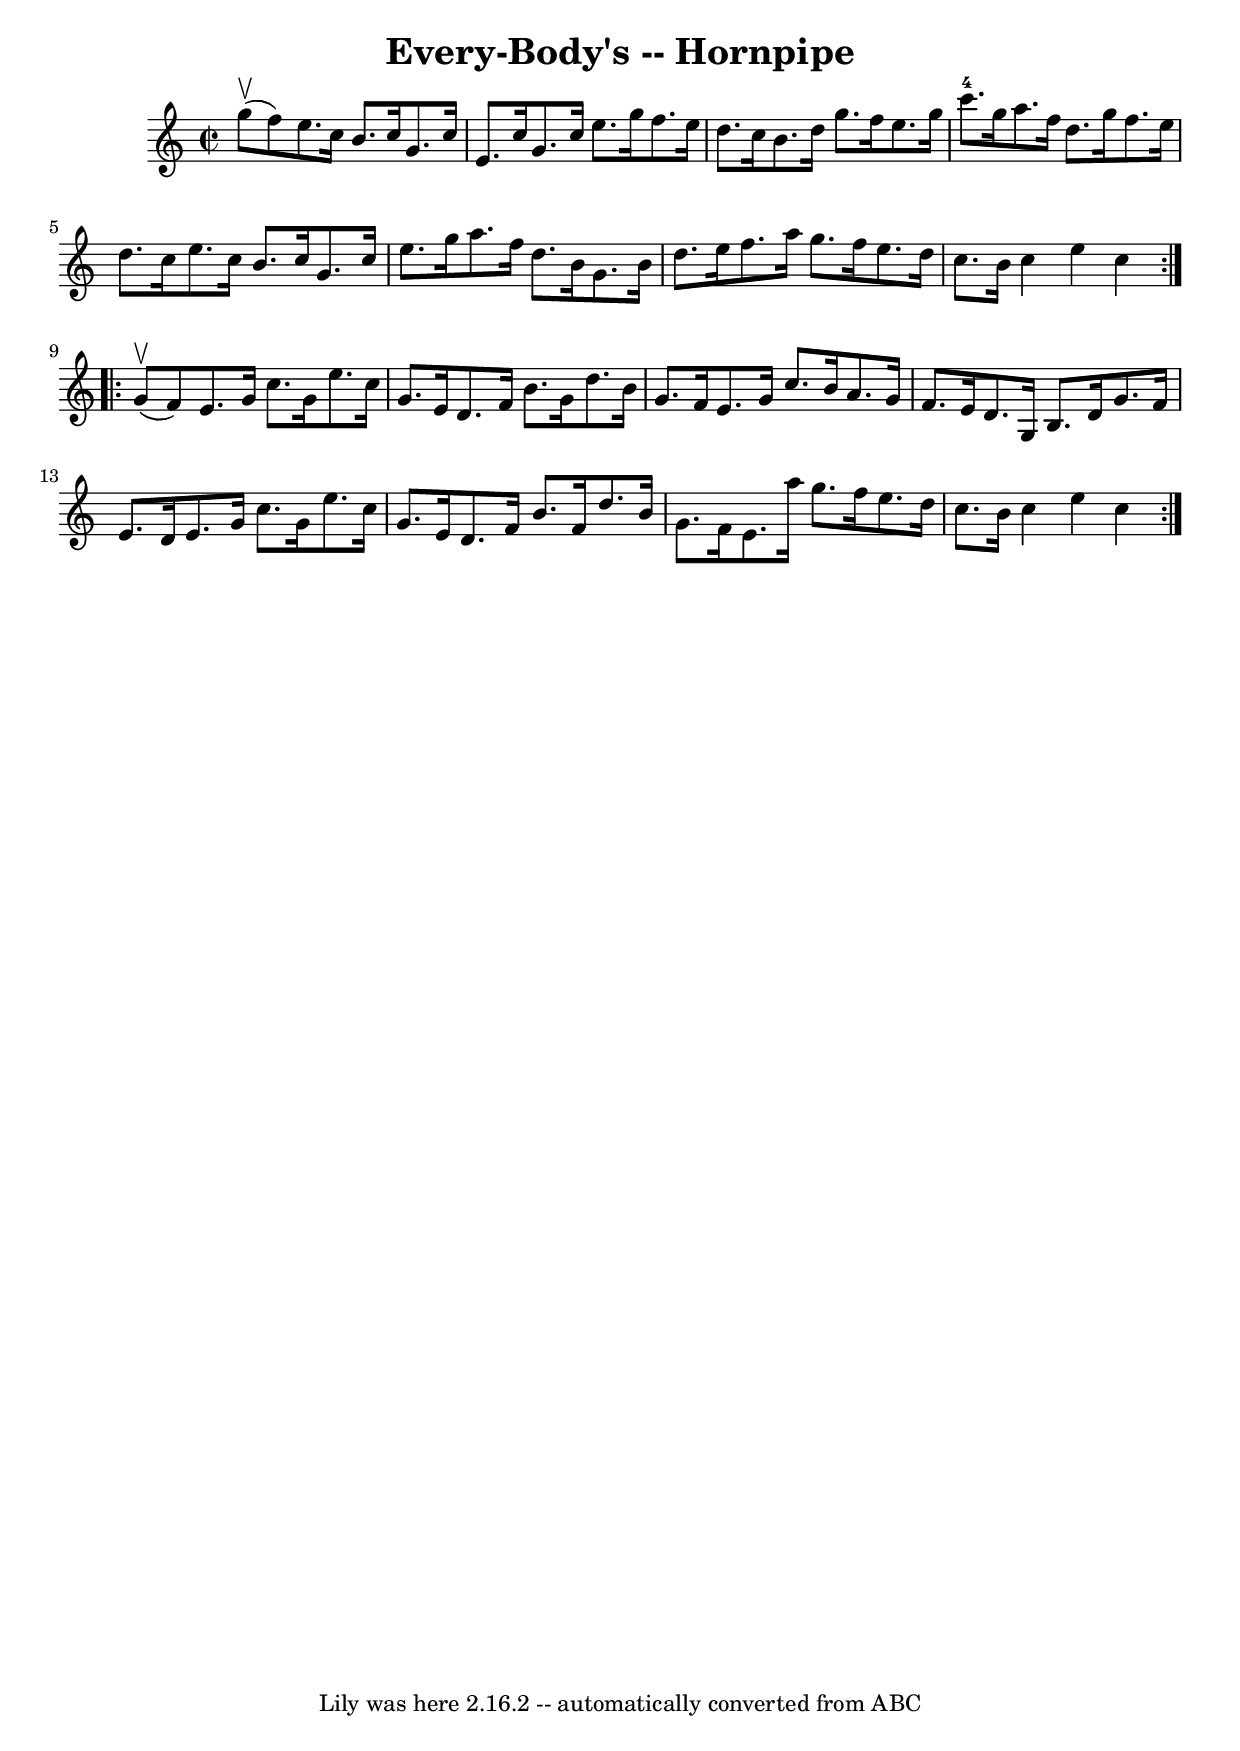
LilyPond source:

\version "2.16.2"
\include "Mammoth.ily"
\header {
  %% book = "Cole's 1000 Fiddle Tunes"
  crossRefNumber = "1"
  footnotes = ""
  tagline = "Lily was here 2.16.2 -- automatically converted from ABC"
  title = "Every-Body's -- Hornpipe"

}
voicedefault =  {



  \repeat volta 2 {

    \override Staff.TimeSignature #'style = #'C
    \time 2/2
    \key c \major
    g''8 (^\upbow f''8)   |
    e''8. c''16 b'8. c''16 g'8. c''16 e'8. c''16   |
    g'8. c''16 e''8. g''16 f''8. e''16 d''8. c''16   |
    b'8. d''16 g''8. f''16 e''8. g''16 c'''8.-4 g''16   |
    a''8. f''16 d''8. g''16 f''8. e''16 d''8. c''16   |
    e''8. c''16 b'8. c''16 g'8. c''16 e''8. g''16   |
    a''8. f''16 d''8. b'16 g'8. b'16 d''8. e''16   |
    f''8. a''16 g''8. f''16 e''8. d''16 c''8. b'16   |
    c''4    
    e''4 c''4  
  }     
  \repeat volta 2 {
    g'8 (^\upbow f'8)   |
    e'8. g'16 c''8. g'16 e''8. c''16 g'8. e'16   |
    d'8. f'16 b'8. g'16 d''8. b'16 g'8. f'16   |
    e'8. g'16 c''8. b'16 a'8. g'16 f'8. e'16   |
    d'8. g16 b8. d'16 g'8. f'16 e'8. d'16   |
    e'8. g'16 c''8. g'16 e''8. c''16 g'8. e'16   |
    d'8. f'16 b'8. f'16 d''8. b'16 g'8. f'16   |
    e'8. a''16 g''8. f''16 e''8. d''16 c''8. b'16   |
    c''4 e''4    
    c''4  
  }   

}

\score{
  <<

    \context Staff="default"
    {
      \voicedefault 
      
    }

  >>
  \layout {
    
  }
  \midi {
  }

}
